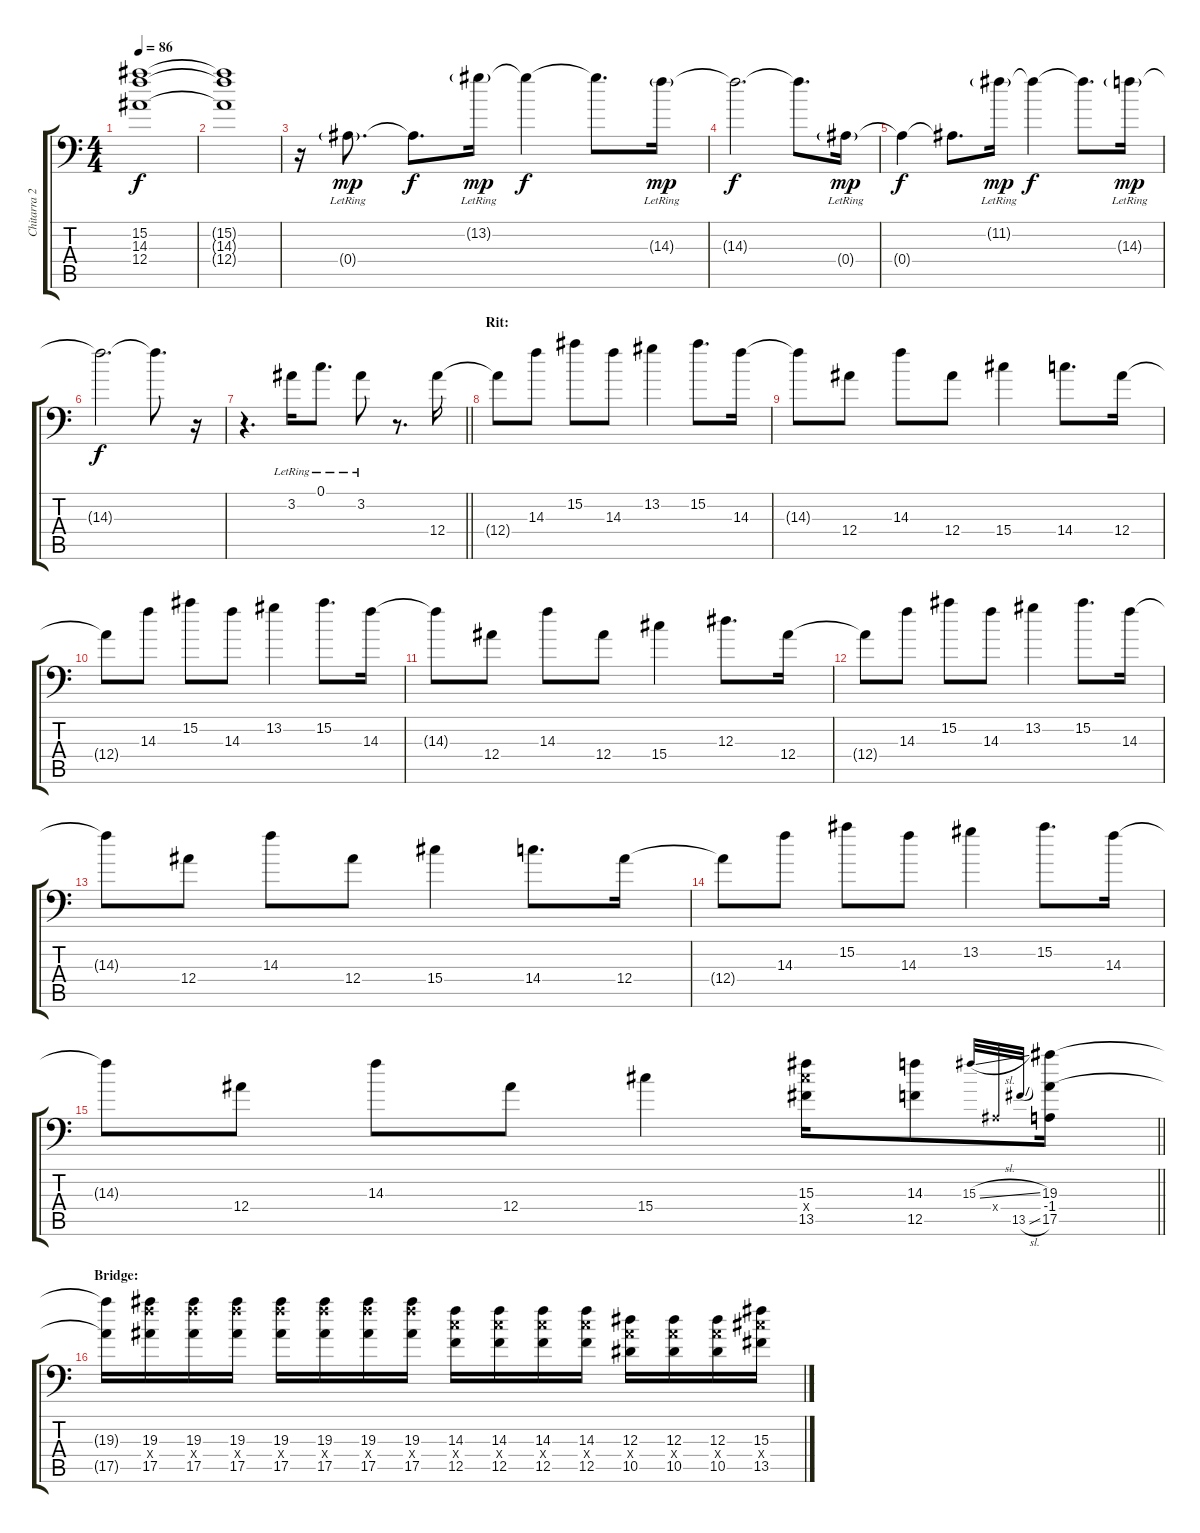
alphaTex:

\track ("Chitarra 2" "Chitarra 2") {instrument overdrivenguitar}
\staff {score tabs}
\tuning (C4 G3 Eb3 Bb2 F2 Bb1) {hide}
\ts (4 4)
\tempo 86
\clef f4
\ks c
(15.2{t} 14.3{t} 12.4{t}).1{dy f} |
(15.2{t} 14.3{t} 12.4{t}).1 |
r.16{volume 15} 0.4{g lr}.8{d dy mp} 0.4{t}.8{d dy f} 13.2{g lr}.16{dy mp} 13.2{t}.4{dy f} 13.2{t}.8{d} 14.3{g lr}.16{dy mp} |
14.3{t}.2{d dy f} 14.3{t}.8{d} 0.4{g lr}.16{dy mp} |
0.4{t}.4{dy f} 0.4{t}.8{d} 11.2{g lr}.16{dy mp} 11.2{t}.4{dy f} 11.2{t}.8{d} 14.3{g lr}.16{dy mp} |
14.3{t}.2{d dy f} 14.3{t}.8{d} r.16 |
\barLineRight lightlight
r.4{d} 3.2{lr}.16 0.1{lr}.8{d} 3.2{lr}.8 r.8{d} 12.4.16 |
\section ("" "Rit:")
12.4{t}.8 14.3.8 15.2.8 14.3.8 13.2.4 15.2.8{d} 14.3.16 |
14.3{t}.8 12.4.8 14.3.8 12.4.8 15.4.4 14.4.8{d} 12.4.16 |
12.4{t}.8 14.3.8 15.2.8 14.3.8 13.2.4 15.2.8{d} 14.3.16 |
14.3{t}.8 12.4.8 14.3.8 12.4.8 15.4.4 12.3.8{d} 12.4.16 |
12.4{t}.8 14.3.8 15.2.8 14.3.8 13.2.4 15.2.8{d} 14.3.16 |
14.3{t}.8 12.4.8 14.3.8 12.4.8 15.4.4 14.4.8{d} 12.4.16 |
12.4{t}.8 14.3.8 15.2.8 14.3.8 13.2.4 15.2.8{d} 14.3.16 |
\barLineRight lightlight
14.3{t}.8 12.4.8 14.3.8 12.4.8 15.4.4 (15.3 15.4{x} 13.5).16 (14.3 12.5).8 15.3{sl}.32{gr onbeat} 0.4{x}.32{gr onbeat} 13.5{sl}.32{gr onbeat} (19.3 -1.4 17.5).16 |
\section ("" "Bridge:")
(19.3{t} 17.5{t}).16 (19.3 19.4{x} 17.5).16 (19.3 19.4{x} 17.5).16 (19.3 19.4{x} 17.5).16 (19.3 19.4{x} 17.5).16 (19.3 19.4{x} 17.5).16 (19.3 19.4{x} 17.5).16 (19.3 19.4{x} 17.5).16 (14.3 14.4{x} 12.5).16 (14.3 14.4{x} 12.5).16 (14.3 14.4{x} 12.5).16 (14.3 14.4{x} 12.5).16 (12.3 12.4{x} 10.5).16 (12.3 12.4{x} 10.5).16 (12.3 12.4{x} 10.5).16 (15.3 15.4{x} 13.5).16
